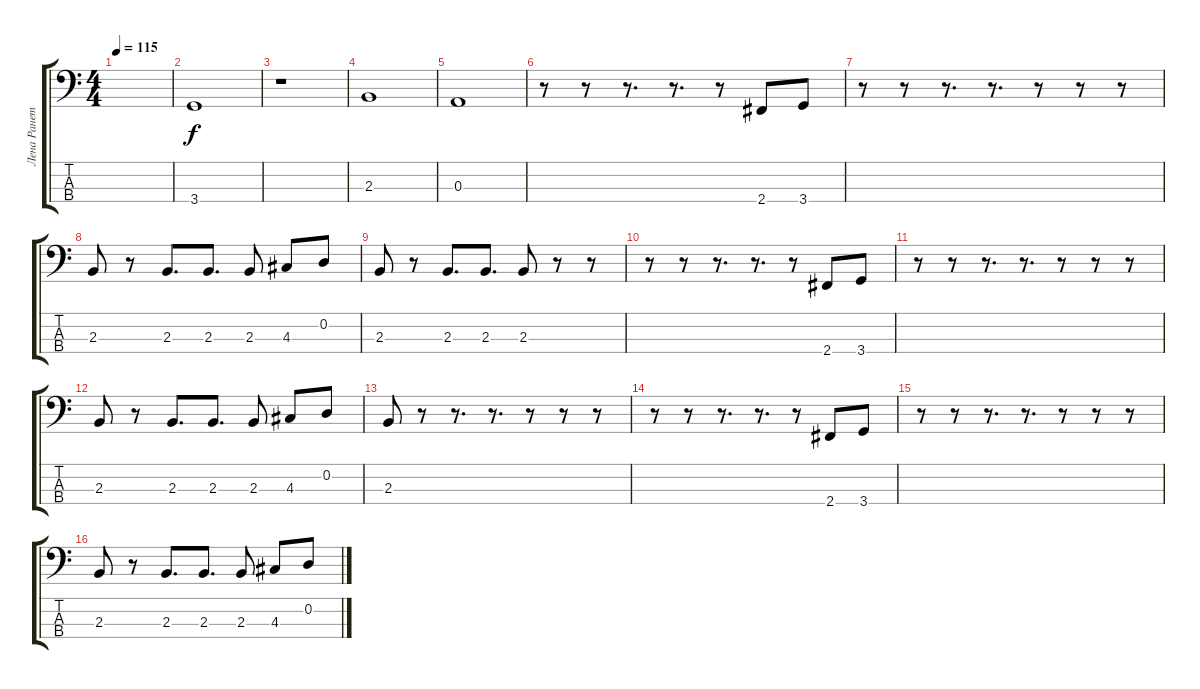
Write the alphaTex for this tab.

\track ("Лена Ранетка" "Лена Ранет") {instrument electricbassfinger}
\staff {score tabs}
\tuning (G2 D2 A1 E1) {hide}
\ts (4 4)
\tempo 115
\clef f4
\ks c
|
3.4.1 |
r.1 |
2.3.1 |
0.3.1 |
r.8 r.8 r.8{d} r.8{d} r.8 2.4.8 3.4.8 |
r.8 r.8 r.8{d} r.8{d} r.8 r.8 r.8 |
2.3.8 r.8 2.3.8{d} 2.3.8{d} 2.3.8 4.3.8 0.2.8 |
2.3.8 r.8 2.3.8{d} 2.3.8{d} 2.3.8 r.8 r.8 |
r.8 r.8 r.8{d} r.8{d} r.8 2.4.8 3.4.8 |
r.8 r.8 r.8{d} r.8{d} r.8 r.8 r.8 |
2.3.8 r.8 2.3.8{d} 2.3.8{d} 2.3.8 4.3.8 0.2.8 |
2.3.8 r.8 r.8{d} r.8{d} r.8 r.8 r.8 |
r.8 r.8 r.8{d} r.8{d} r.8 2.4.8 3.4.8 |
r.8 r.8 r.8{d} r.8{d} r.8 r.8 r.8 |
2.3.8 r.8 2.3.8{d} 2.3.8{d} 2.3.8 4.3.8 0.2.8
